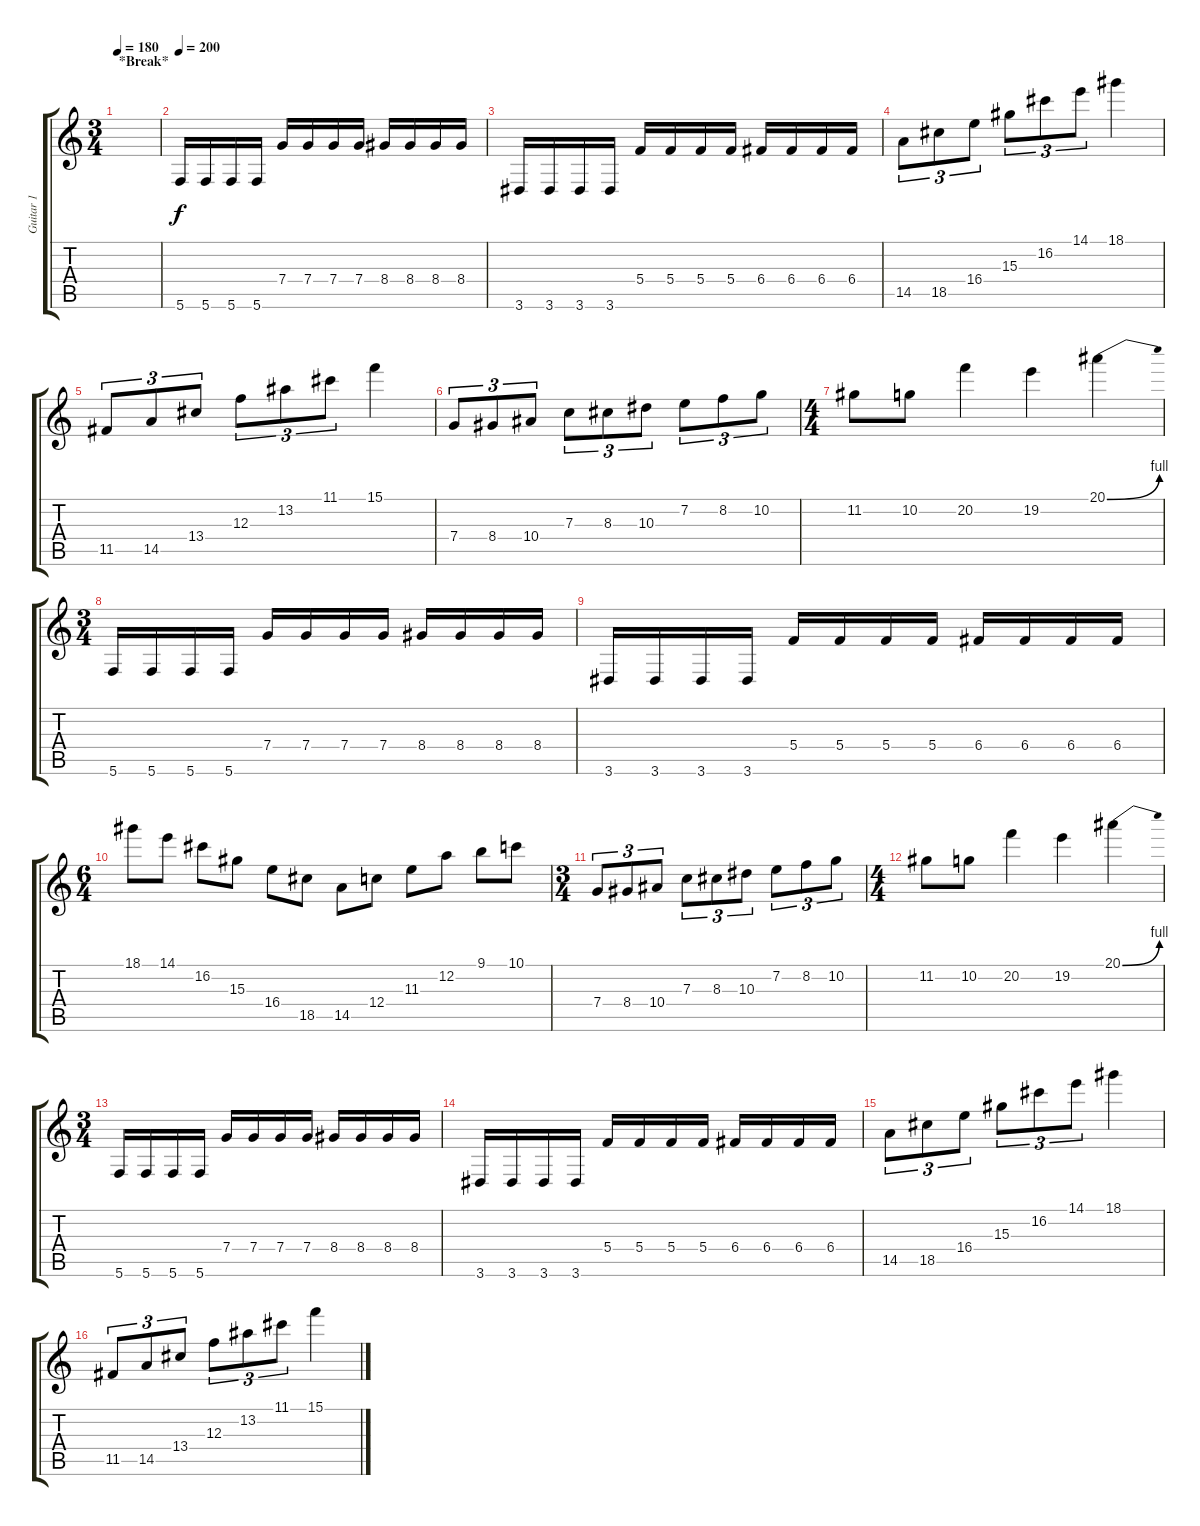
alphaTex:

\track ("Guitar 1" "Guitar 1") {instrument distortionguitar}
\staff {score tabs}
\tuning (D4 A3 F3 C3 G2 C2) {hide}
\ts (3 4)
\section ("" "*Break*")
\tempo 180
\clef g2
\ks c
|
\tempo 200
5.6.16{instrument distortionguitar} 5.6.16 5.6.16 5.6.16 7.4.16 7.4.16 7.4.16 7.4.16 8.4.16 8.4.16 8.4.16 8.4.16 |
3.6.16 3.6.16 3.6.16 3.6.16 5.4.16 5.4.16 5.4.16 5.4.16 6.4.16 6.4.16 6.4.16 6.4.16 |
14.5.8{tu (3 2)} 18.5.8{tu (3 2)} 16.4.8{tu (3 2)} 15.3.8{tu (3 2)} 16.2.8{tu (3 2)} 14.1.8{tu (3 2)} 18.1.4 |
11.5.8{tu (3 2)} 14.5.8{tu (3 2)} 13.4.8{tu (3 2)} 12.3.8{tu (3 2)} 13.2.8{tu (3 2)} 11.1.8{tu (3 2)} 15.1.4 |
7.4.8{tu (3 2)} 8.4.8{tu (3 2)} 10.4.8{tu (3 2)} 7.3.8{tu (3 2)} 8.3.8{tu (3 2)} 10.3.8{tu (3 2)} 7.2.8{tu (3 2)} 8.2.8{tu (3 2)} 10.2.8{tu (3 2)} |
\ts (4 4)
11.2.8 10.2.8 20.2.4 19.2.4 20.1{be (bend 0 0 60 4)}.4 |
\ts (3 4)
5.6.16 5.6.16 5.6.16 5.6.16 7.4.16 7.4.16 7.4.16 7.4.16 8.4.16 8.4.16 8.4.16 8.4.16 |
3.6.16 3.6.16 3.6.16 3.6.16 5.4.16 5.4.16 5.4.16 5.4.16 6.4.16 6.4.16 6.4.16 6.4.16 |
\ts (6 4)
18.1.8 14.1.8 16.2.8 15.3.8 16.4.8 18.5.8 14.5.8 12.4.8 11.3.8 12.2.8 9.1.8 10.1.8 |
\ts (3 4)
7.4.8{tu (3 2)} 8.4.8{tu (3 2)} 10.4.8{tu (3 2)} 7.3.8{tu (3 2)} 8.3.8{tu (3 2)} 10.3.8{tu (3 2)} 7.2.8{tu (3 2)} 8.2.8{tu (3 2)} 10.2.8{tu (3 2)} |
\ts (4 4)
11.2.8 10.2.8 20.2.4 19.2.4 20.1{be (bend 0 0 60 4)}.4 |
\ts (3 4)
5.6.16 5.6.16 5.6.16 5.6.16 7.4.16 7.4.16 7.4.16 7.4.16 8.4.16 8.4.16 8.4.16 8.4.16 |
3.6.16 3.6.16 3.6.16 3.6.16 5.4.16 5.4.16 5.4.16 5.4.16 6.4.16 6.4.16 6.4.16 6.4.16 |
14.5.8{tu (3 2)} 18.5.8{tu (3 2)} 16.4.8{tu (3 2)} 15.3.8{tu (3 2)} 16.2.8{tu (3 2)} 14.1.8{tu (3 2)} 18.1.4 |
11.5.8{tu (3 2)} 14.5.8{tu (3 2)} 13.4.8{tu (3 2)} 12.3.8{tu (3 2)} 13.2.8{tu (3 2)} 11.1.8{tu (3 2)} 15.1.4
